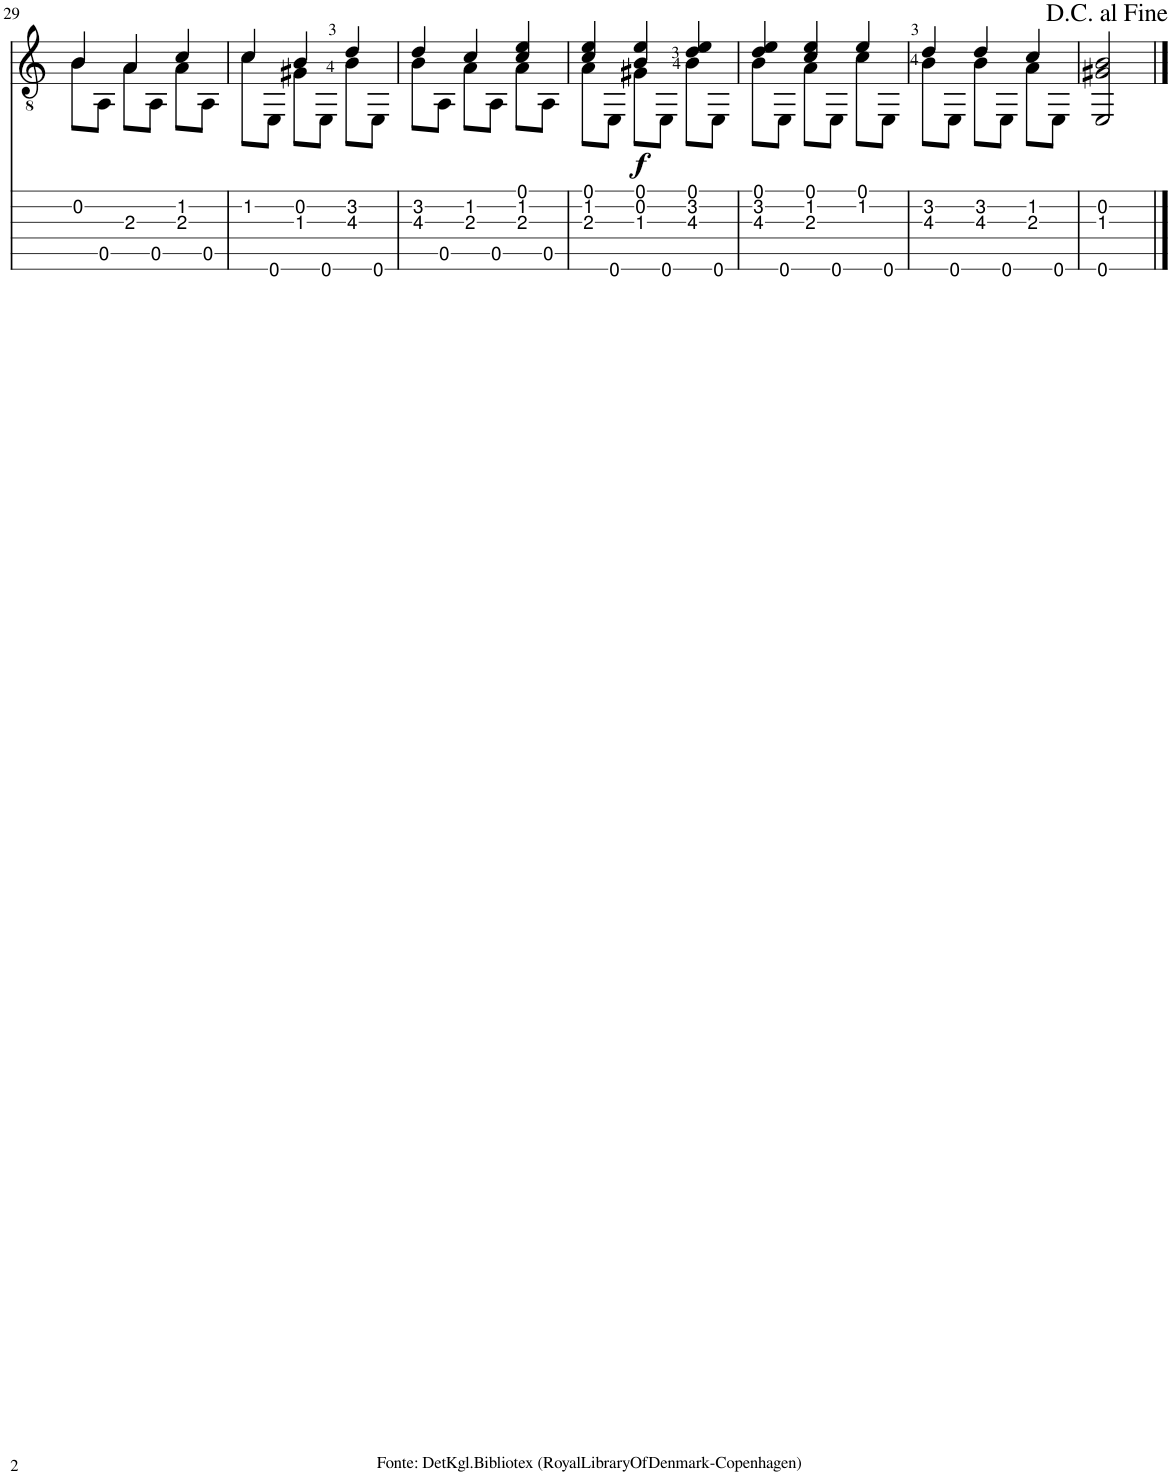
**kern	**kern	**dynam
*part1	*part1	*part1
*staff2	*staff1	*staff1/2
*I"Guitar	*	*
*I'Guit.	*	*
!!LO:PB:g=z
*	*clefGv2	*
*k[]	*k[]	*
*M3/4	*M3/4	*
=29	=29	=29
*^	*^	*
4B	8BL	4B/	8B\L	.
.	8AAJ	.	8AA\J	.
4A	8AL	4A/	8A\L	.
.	8AAJ	.	8AA\J	.
4c	8AL	4c/	8A\L	.
.	8AAJ	.	8AA\J	.
=30	=30	=30	=30	=30
4c	8cL	4c/	8c\L	.
.	8EEJ	.	8EE\J	.
4B	8G#XL	4B/	8G#X\L	.
.	8EEJ	.	8EE\J	.
4d	8BL	4d/	8B\L	.
.	8EEJ	.	8EE\J	.
=31	=31	=31	=31	=31
4d	8BL	4d/	8B\L	.
.	8AAJ	.	8AA\J	.
4c	8AL	4c/	8A\L	.
.	8AAJ	.	8AA\J	.
4c 4e	8AL	4c/ 4e/	8A\L	.
.	8AAJ	.	8AA\J	.
=32	=32	=32	=32	=32
4c 4e	8AL	4c/ 4e/	8A\L	.
.	8EEJ	.	8EE\J	.
!	!	!	!	!LO:DY:b
4B 4e	8G#XL	4B/ 4e/	8G#X\L	f
.	8EEJ	.	8EE\J	.
4d 4e	8BL	4d/ 4e/	8B\L	.
.	8EEJ	.	8EE\J	.
=33	=33	=33	=33	=33
4d 4e	8BL	4d/ 4e/	8B\L	.
.	8EEJ	.	8EE\J	.
4c 4e	8AL	4c/ 4e/	8A\L	.
.	8EEJ	.	8EE\J	.
4e	8cL	4e/	8c\L	.
.	8EEJ	.	8EE\J	.
=34	=34	=34	=34	=34
4d	8BL	4d/	8B\L	.
.	8EEJ	.	8EE\J	.
4d	8BL	4d/	8B\L	.
.	8EEJ	.	8EE\J	.
4c	8AL	4c/	8A\L	.
.	8EEJ	.	8EE\J	.
*v	*v	*	*	*
*	*v	*v	*
=35	=35	=35
2EE 2G#X 2B	2EE/ 2G#X/ 2B/	.
==	==	==
*-	*-	*-
